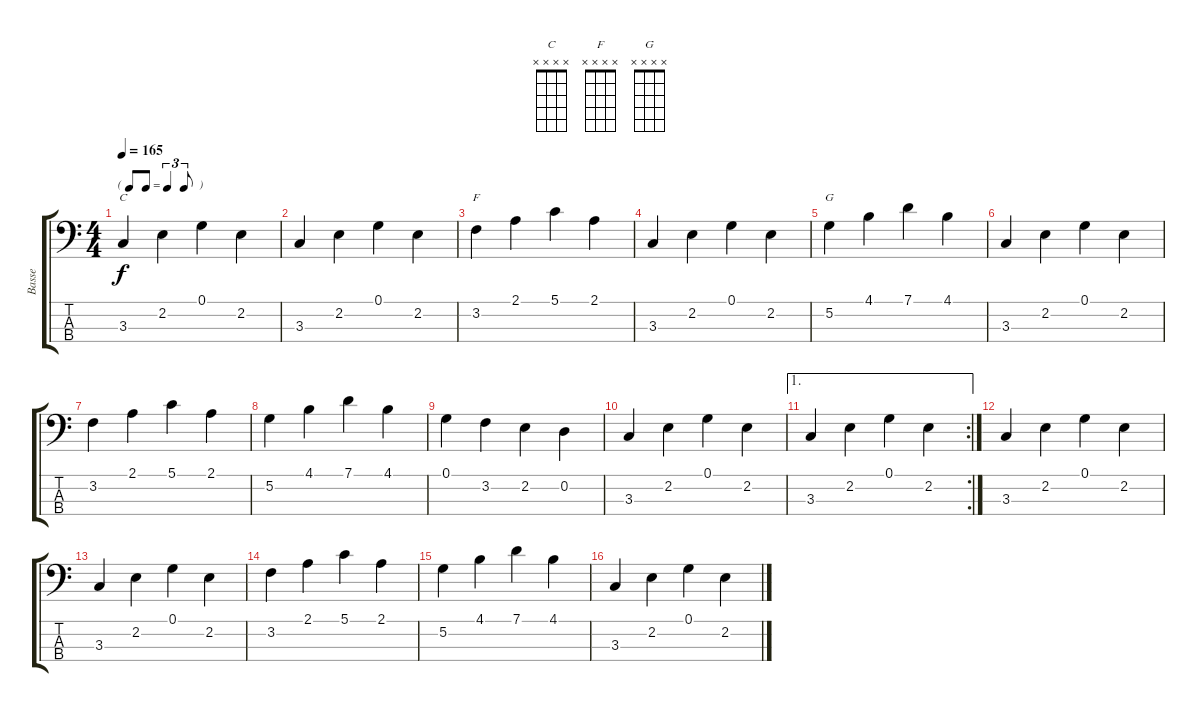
\track ("Basse" "Basse") {instrument electricbassfinger}
\staff {score tabs}
\tuning (G2 D2 A1 E1) {hide}
\chord ("C" x x x x)
\chord ("F" x x x x)
\chord ("G" x x x x)
\ts (4 4)
\tf triplet8th
\tempo 165
\clef f4
\ks c
3.3.4{ch "C" dy f} 2.2.4 0.1.4 2.2.4 |
3.3.4 2.2.4 0.1.4 2.2.4 |
3.2.4{ch "F"} 2.1.4 5.1.4 2.1.4 |
3.3.4 2.2.4 0.1.4 2.2.4 |
5.2.4{ch "G"} 4.1.4 7.1.4 4.1.4 |
3.3.4 2.2.4 0.1.4 2.2.4 |
3.2.4 2.1.4 5.1.4 2.1.4 |
5.2.4 4.1.4 7.1.4 4.1.4 |
0.1.4 3.2.4 2.2.4 0.2.4 |
3.3.4 2.2.4 0.1.4 2.2.4 |
\ae 1
\rc 2
3.3.4 2.2.4 0.1.4 2.2.4 |
3.3.4 2.2.4 0.1.4 2.2.4 |
3.3.4 2.2.4 0.1.4 2.2.4 |
3.2.4 2.1.4 5.1.4 2.1.4 |
5.2.4 4.1.4 7.1.4 4.1.4 |
3.3.4 2.2.4 0.1.4 2.2.4
